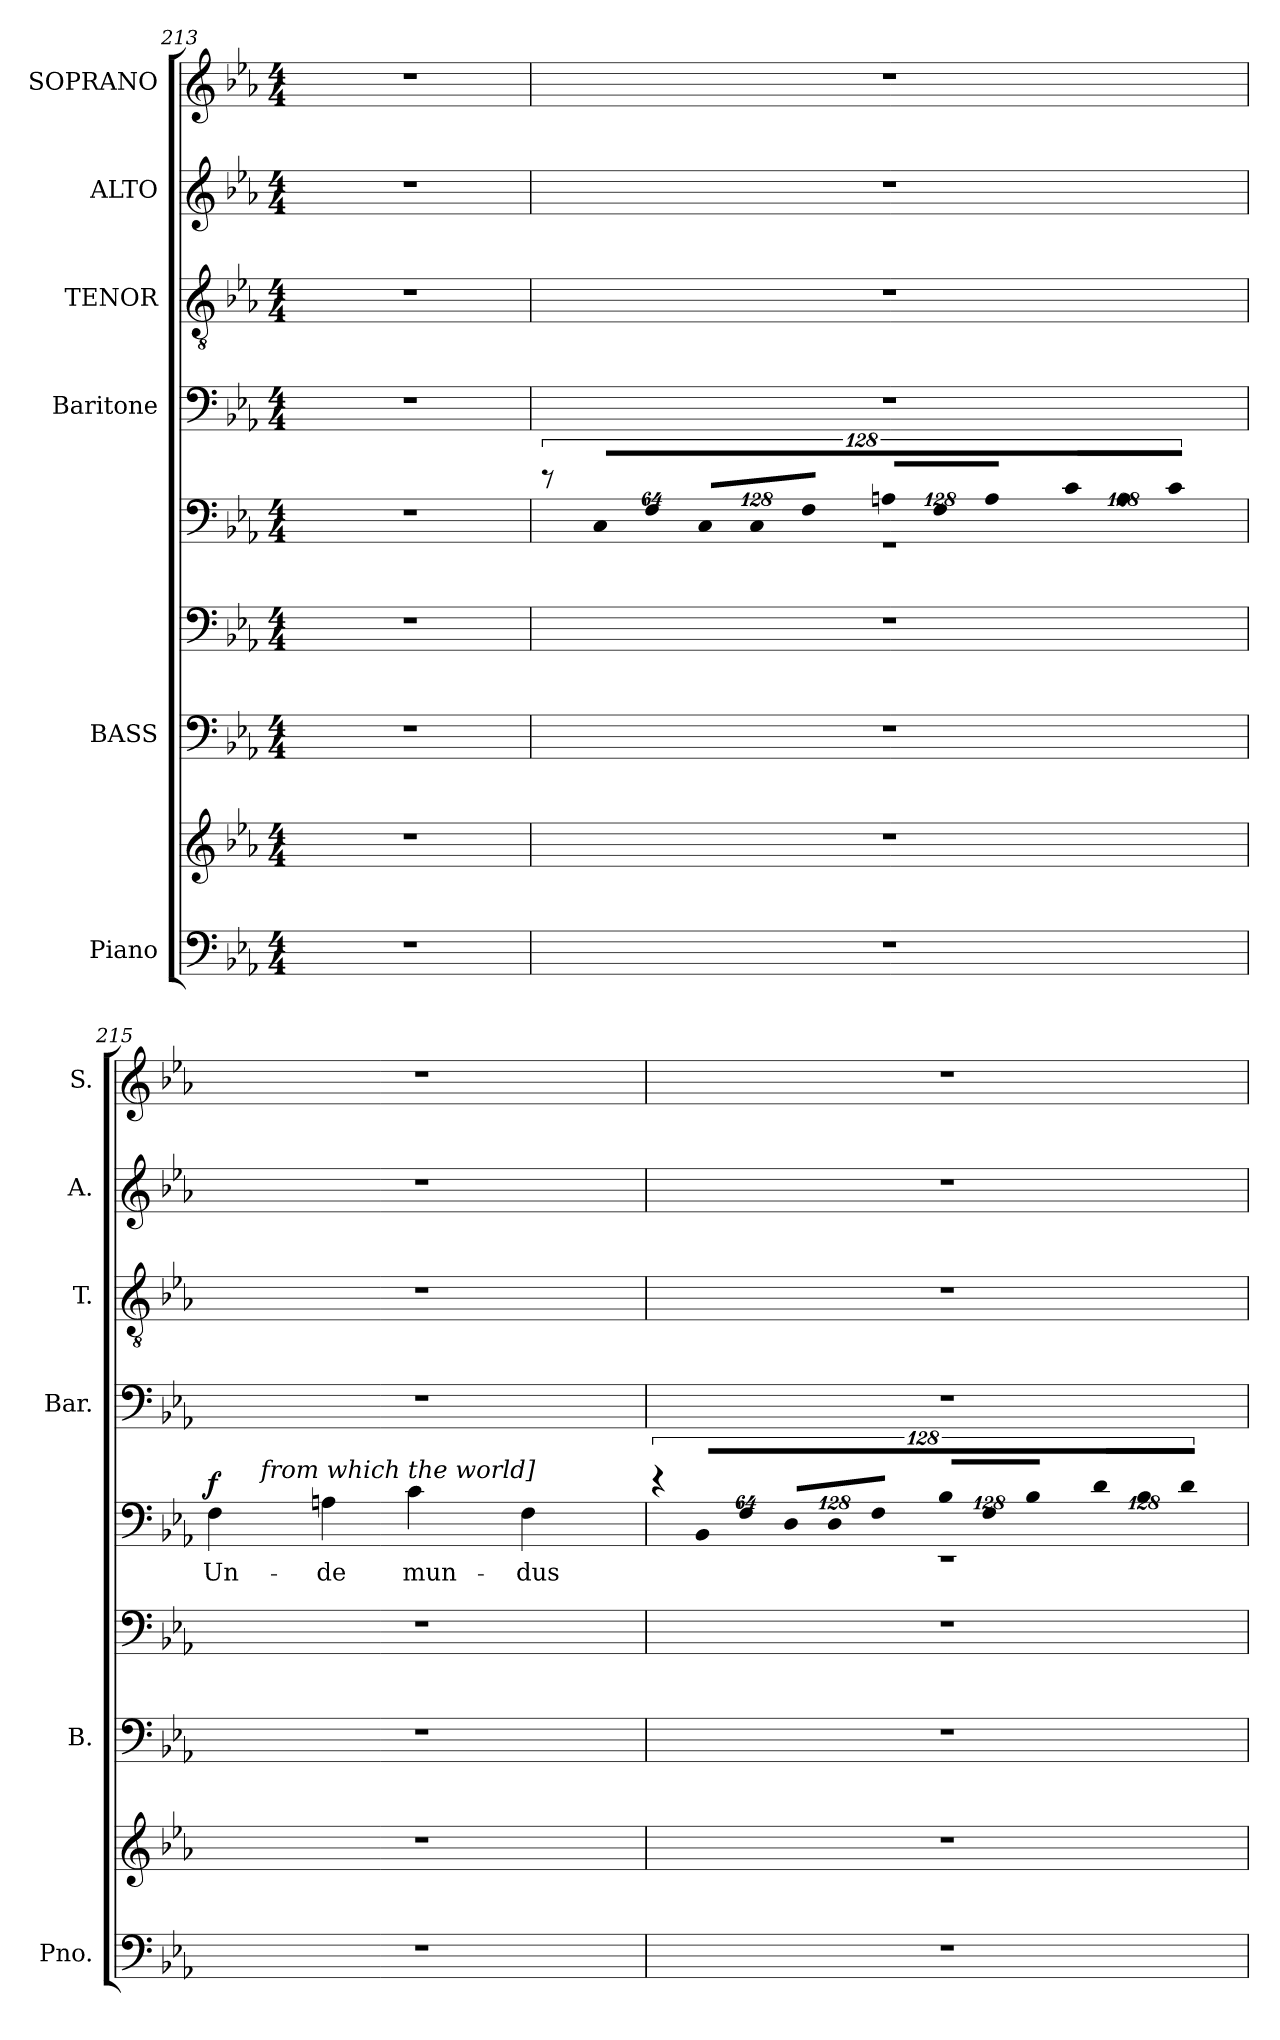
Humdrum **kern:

**kern	**kern	**kern	**kern	**kern	**text	**dynam	**kern	**kern	**kern	**kern
*part6	*part6	*part5	*part5	*part5	*part5	*part5	*part4	*part3	*part2	*part1
*staff9	*staff8	*staff7	*staff6	*staff5	*staff5	*staff5/6/7	*staff4	*staff3	*staff2	*staff1
*I"Piano	*	*I"BASS	*	*	*	*	*I"Baritone	*I"TENOR	*I"ALTO	*I"SOPRANO
*I'Pno.	*	*I'B.	*	*	*	*	*I'Bar.	*I'T.	*I'A.	*I'S.
*clefF4	*clefG2	*clefF4	*clefF4	*clefF4	*	*	*clefF4	*clefGv2	*clefG2	*clefG2
*	*	*	*	*	*	*	*	*ITrd7c12	*	*
*k[b-e-a-]	*k[b-e-a-]	*k[b-e-a-]	*k[b-e-a-]	*k[b-e-a-]	*	*	*k[b-e-a-]	*k[b-e-a-]	*k[b-e-a-]	*k[b-e-a-]
*E-:	*E-:	*E-:	*E-:	*E-:	*	*	*E-:	*E-:	*E-:	*E-:
*M4/4	*M4/4	*M4/4	*M4/4	*M4/4	*	*	*M4/4	*M4/4	*M4/4	*M4/4
=213	=213	=213	=213	=213	=213	=213	=213	=213	=213	=213
1r	1r	1r	1r	1r	.	.	1r	1r	1r	1r
=214	=214	=214	=214	=214	=214	=214	=214	=214	=214	=214
!	!	!	!	!LO:TX:b:i:t=(brass)	!	!	!	!	!	!
!	!	!	!	!LO:N:vis=8	!	!	!	!	!	!
*	*	*	*	*^	*	*	*	*	*	*
1r	1r	1r	1r	1024%85r	1r	.	.	1r	1r	1r	1r
!	!	!	!	!LO:N:vis=8	!	!	!	!	!	!	!
.	.	.	.	1024%85Ci/L	.	.	.	.	.	.	.
!	!	!	!	!LO:N:vis=8	!	!	!	!	!	!	!
.	.	.	.	512%43Fi/J	.	.	.	.	.	.	.
*	*	*	*	*Xbrackettup	*	*	*	*	*	*	*
!	!	!	!	!LO:N:vis=8	!	!	!	!	!	!	!
.	.	.	.	1024%85Ci/L	.	.	.	.	.	.	.
!	!	!	!	!LO:N:vis=8	!	!	!	!	!	!	!
.	.	.	.	1024%85Ci/	.	.	.	.	.	.	.
!	!	!	!	!LO:N:vis=8	!	!	!	!	!	!	!
.	.	.	.	512%43Fi/J	.	.	.	.	.	.	.
!	!	!	!	!LO:N:vis=8	!	!	!	!	!	!	!
.	.	.	.	1024%85Ani/L	.	.	.	.	.	.	.
!	!	!	!	!LO:N:vis=8	!	!	!	!	!	!	!
.	.	.	.	1024%85Fi/	.	.	.	.	.	.	.
!	!	!	!	!LO:N:vis=8	!	!	!	!	!	!	!
.	.	.	.	512%43Ai/J	.	.	.	.	.	.	.
!	!	!	!	!LO:N:vis=8	!	!	!	!	!	!	!
.	.	.	.	1024%85ci/L	.	.	.	.	.	.	.
!	!	!	!	!LO:N:vis=8	!	!	!	!	!	!	!
.	.	.	.	1024%85Ai/	.	.	.	.	.	.	.
!	!	!	!	!LO:N:vis=8	!	!	!	!	!	!	!
.	.	.	.	512%43ci/J	.	.	.	.	.	.	.
!!LO:LB:g=z
=215	=215	=215	=215	=215	=215	=215	=215	=215	=215	=215	=215
!	!	!	!	!	!	!LO:LY:b:color=#000000	!	!	!	!	!
1r	1r	1r	1r	4Fi\	16..ryy	Un-	f	1r	1r	1r	1r
!	!	!	!	!	!LO:TX:a:i:t=from which the world]	!	!	!	!	!	!
.	.	.	.	.	2ryy	.	.	.	.	.	.
!	!	!	!	!	!	!LO:LY:b:color=#000000	!	!	!	!	!
.	.	.	.	4Ani\	.	-de	.	.	.	.	.
!	!	!	!	!	!	!LO:LY:b:color=#000000	!	!	!	!	!
.	.	.	.	4ci\	.	mun-	.	.	.	.	.
.	.	.	.	.	4ryy	.	.	.	.	.	.
!	!	!	!	!	!	!LO:LY:b:color=#000000	!	!	!	!	!
.	.	.	.	4Fi\	.	-dus	.	.	.	.	.
.	.	.	.	.	8ryy	.	.	.	.	.	.
.	.	.	.	.	64ryy	.	.	.	.	.	.
=216	=216	=216	=216	=216	=216	=216	=216	=216	=216	=216	=216
*	*	*	*	*brackettup	*	*	*	*	*	*	*
!	!	!	!	!LO:N:vis=8	!	!	!	!	!	!	!
1r	1r	1r	1r	1024%85r	1r	.	.	1r	1r	1r	1r
!	!	!	!	!LO:N:vis=8	!	!	!	!	!	!	!
.	.	.	.	1024%85BB-i/L	.	.	.	.	.	.	.
!	!	!	!	!LO:N:vis=8	!	!	!	!	!	!	!
.	.	.	.	512%43Fi/J	.	.	.	.	.	.	.
*	*	*	*	*Xbrackettup	*	*	*	*	*	*	*
!	!	!	!	!LO:N:vis=8	!	!	!	!	!	!	!
.	.	.	.	1024%85Di/L	.	.	.	.	.	.	.
!	!	!	!	!LO:N:vis=8	!	!	!	!	!	!	!
.	.	.	.	1024%85Di/	.	.	.	.	.	.	.
!	!	!	!	!LO:N:vis=8	!	!	!	!	!	!	!
.	.	.	.	512%43Fi/J	.	.	.	.	.	.	.
!	!	!	!	!LO:N:vis=8	!	!	!	!	!	!	!
.	.	.	.	1024%85B-i/L	.	.	.	.	.	.	.
!	!	!	!	!LO:N:vis=8	!	!	!	!	!	!	!
.	.	.	.	1024%85Fi/	.	.	.	.	.	.	.
!	!	!	!	!LO:N:vis=8	!	!	!	!	!	!	!
.	.	.	.	512%43B-i/J	.	.	.	.	.	.	.
!	!	!	!	!LO:N:vis=8	!	!	!	!	!	!	!
.	.	.	.	1024%85di/L	.	.	.	.	.	.	.
!	!	!	!	!LO:N:vis=8	!	!	!	!	!	!	!
.	.	.	.	1024%85B-i/	.	.	.	.	.	.	.
!	!	!	!	!LO:N:vis=8	!	!	!	!	!	!	!
.	.	.	.	512%43di/J	.	.	.	.	.	.	.
*	*	*	*	*v	*v	*	*	*	*	*	*
=	=	=	=	=	=	=	=	=	=	=
*-	*-	*-	*-	*-	*-	*-	*-	*-	*-	*-
